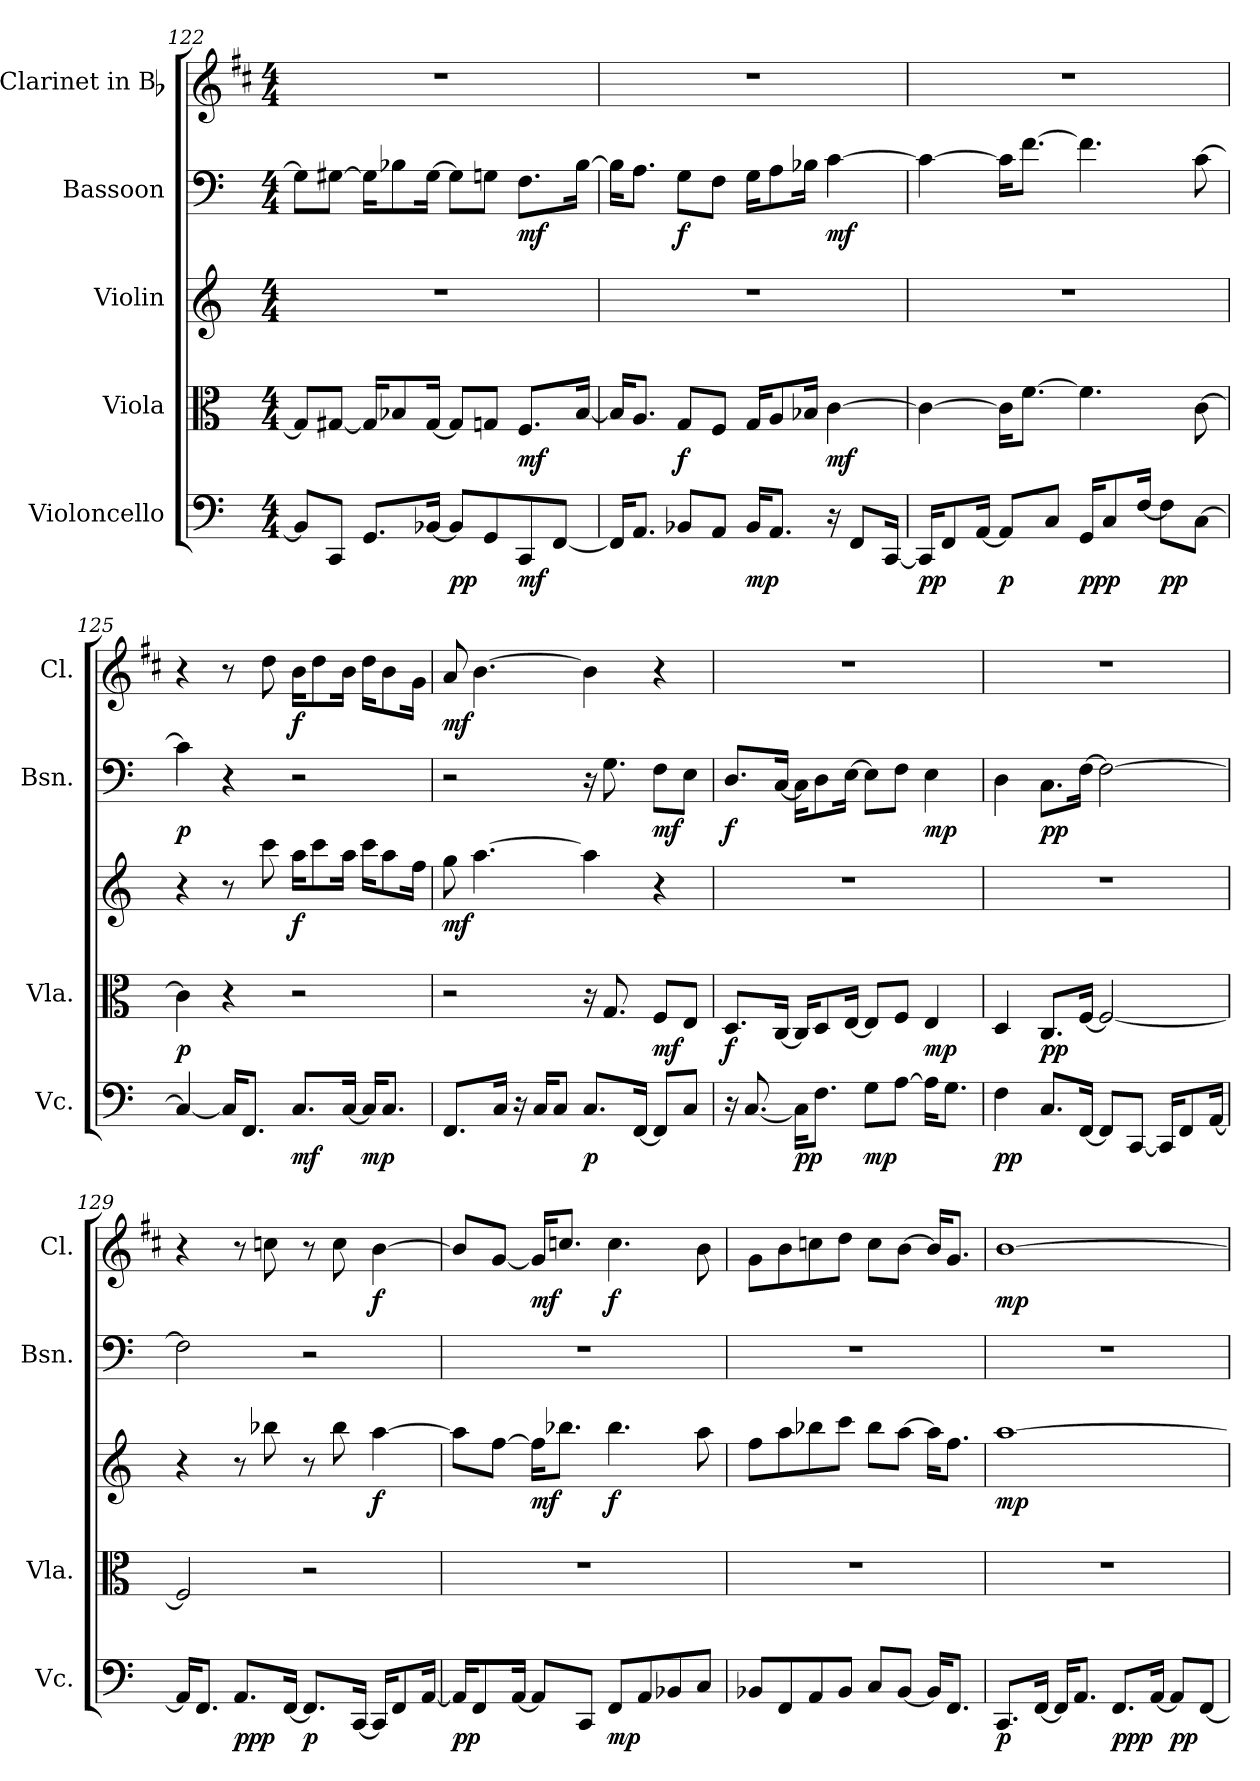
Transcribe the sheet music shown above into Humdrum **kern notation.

**kern	**dynam	**kern	**dynam	**kern	**dynam	**kern	**dynam	**kern	**dynam
*part5	*part5	*part4	*part4	*part3	*part3	*part2	*part2	*part1	*part1
*staff5	*staff5	*staff4	*staff4	*staff3	*staff3	*staff2	*staff2	*staff1	*staff1
*I"Violoncello	*	*I"Viola	*	*I"Violin	*	*I"Bassoon	*	*I"Clarinet in Bb	*
*I'Vc.	*	*I'Vla.	*	*	*	*I'Bsn.	*	*I'Cl.	*
*clefF4	*	*clefC3	*	*clefG2	*	*clefF4	*	*clefG2	*
*	*	*	*	*	*	*	*	*ITrd1c2	*
*k[]	*	*k[]	*	*k[]	*	*k[]	*	*k[]	*
*C:	*	*C:	*	*C:	*	*C:	*	*C:	*
*M4/4	*	*M4/4	*	*M4/4	*	*M4/4	*	*M4/4	*
=122	=122	=122	=122	=122	=122	=122	=122	=122	=122
8BB-i/L]	.	8Gi/L]	.	1r	.	8Gi\L]	.	1r	.
8CCi/J	.	[8G#Xi/J	.	.	.	[8G#Xi\J	.	.	.
8.GGi/L	.	16G#i/KL]	.	.	.	16G#i\KL]	.	.	.
.	.	8B-Xi/	.	.	.	8B-Xi\	.	.	.
[16BB-Xi/Jk	.	[16G#i/Jk	.	.	.	[16G#i\Jk	.	.	.
8BB-i/L]	pp	8G#i/L]	.	.	.	8G#i\L]	.	.	.
8GGi/	.	8Gni/J	.	.	.	8Gni\J	.	.	.
8CCi/	mf	8.Fi/L	mf	.	.	8.Fi\L	mf	.	.
[8FFi/J	.	.	.	.	.	.	.	.	.
.	.	[16B-i/Jk	.	.	.	[16B-i\Jk	.	.	.
!!LO:PB:g=z
=123	=123	=123	=123	=123	=123	=123	=123	=123	=123
16FFi/KL]	.	16B-i/KL]	.	1r	.	16B-i\KL]	.	1r	.
8.AAi/J	.	8.Ai/J	.	.	.	8.Ai\J	.	.	.
8BB-Xi/L	.	8Gi/L	f	.	.	8Gi\L	f	.	.
8AAi/J	.	8Fi/J	.	.	.	8Fi\J	.	.	.
16BB-i/KL	mp	16Gi/KL	.	.	.	16Gi\KL	.	.	.
8.AAi/J	.	8Ai/	.	.	.	8Ai\	.	.	.
.	.	16B-Xi/Jk	.	.	.	16B-Xi\Jk	.	.	.
16r	.	[4ci\	mf	.	.	[4ci\	mf	.	.
8FFi/L	.	.	.	.	.	.	.	.	.
[16CCi/Jk	.	.	.	.	.	.	.	.	.
=124	=124	=124	=124	=124	=124	=124	=124	=124	=124
16CCi/KL]	pp	4ci\_	.	1r	.	4ci\_	.	1r	.
8FFi/	.	.	.	.	.	.	.	.	.
[16AAi/Jk	.	.	.	.	.	.	.	.	.
8AAi/L]	p	16ci\KL]	.	.	.	16ci\KL]	.	.	.
.	.	[8.fi\J	.	.	.	[8.fi\J	.	.	.
8Ci/J	.	.	.	.	.	.	.	.	.
16GGi/KL	ppp	4.fi\]	.	.	.	4.fi\]	.	.	.
8Ci/	.	.	.	.	.	.	.	.	.
[16Fi/Jk	.	.	.	.	.	.	.	.	.
8Fi\L]	pp	.	.	.	.	.	.	.	.
[8Ci\J	.	[8ci\	.	.	.	[8ci\	.	.	.
=125	=125	=125	=125	=125	=125	=125	=125	=125	=125
4Ci/_	.	4ci\]	p	4r	.	4ci\]	p	4r	.
16Ci/KL]	.	4r	.	8r	.	4r	.	8r	.
8.FFi/J	.	.	.	.	.	.	.	.	.
.	.	.	.	8ccci\	.	.	.	8cci\	.
8.Ci/L	mf	2r	.	16aai\KL	f	2r	.	16ai\KL	f
.	.	.	.	8ccci\	.	.	.	8cci\	.
[16Ci/Jk	.	.	.	16aai\Jk	.	.	.	16ai\Jk	.
16Ci/KL]	mp	.	.	16ccci\KL	.	.	.	16cci\KL	.
8.Ci/J	.	.	.	8aai\	.	.	.	8ai\	.
.	.	.	.	16ffi\Jk	.	.	.	16fi\Jk	.
!!LO:LB:g=z
=126	=126	=126	=126	=126	=126	=126	=126	=126	=126
8.FFi/L	.	2r	.	8ggi\	mf	2r	.	8gi/	mf
.	.	.	.	[4.aai\	.	.	.	[4.ai\	.
16Ci/Jk	.	.	.	.	.	.	.	.	.
16r	.	.	.	.	.	.	.	.	.
16Ci/KL	.	.	.	.	.	.	.	.	.
8Ci/J	.	.	.	.	.	.	.	.	.
8.Ci/L	p	16r	.	4aai\]	.	16r	.	4ai\]	.
.	.	8.Gi/	.	.	.	8.Gi\	.	.	.
[16FFi/Jk	.	.	.	.	.	.	.	.	.
8FFi/L]	.	8Fi/L	mf	4r	.	8Fi\L	mf	4r	.
8Ci/J	.	8Ei/J	.	.	.	8Ei\J	.	.	.
=127	=127	=127	=127	=127	=127	=127	=127	=127	=127
16r	.	8.Di/L	f	1r	.	8.Di/L	f	1r	.
[8.Ci/	.	.	.	.	.	.	.	.	.
.	.	[16Ci/Jk	.	.	.	[16Ci/Jk	.	.	.
16Ci\KL]	pp	16Ci/KL]	.	.	.	16Ci\KL]	.	.	.
8.Fi\J	.	8Di/	.	.	.	8Di\	.	.	.
.	.	[16Ei/Jk	.	.	.	[16Ei\Jk	.	.	.
8Gi\L	mp	8Ei/L]	.	.	.	8Ei\L]	.	.	.
[8Ai\J	.	8Fi/J	.	.	.	8Fi\J	.	.	.
16Ai\KL]	.	4Ei/	mp	.	.	4Ei\	mp	.	.
8.Gi\J	.	.	.	.	.	.	.	.	.
=128	=128	=128	=128	=128	=128	=128	=128	=128	=128
4Fi\	pp	4Di/	.	1r	.	4Di\	.	1r	.
8.Ci/L	.	8.Ci/L	pp	.	.	8.Ci\L	pp	.	.
[16FFi/Jk	.	[16Fi/Jk	.	.	.	[16Fi\Jk	.	.	.
8FFi/L]	.	2Fi/_	.	.	.	2Fi\_	.	.	.
[8CCi/J	.	.	.	.	.	.	.	.	.
16CCi/KL]	.	.	.	.	.	.	.	.	.
8FFi/	.	.	.	.	.	.	.	.	.
[16AAi/Jk	.	.	.	.	.	.	.	.	.
!!LO:PB:g=z
=129	=129	=129	=129	=129	=129	=129	=129	=129	=129
16AAi/KL]	.	2Fi/]	.	4r	.	2Fi\]	.	4r	.
8.FFi/J	.	.	.	.	.	.	.	.	.
8.AAi/L	ppp	.	.	8r	.	.	.	8r	.
.	.	.	.	8bb-Xi\	.	.	.	8b-Xi\	.
[16FFi/Jk	.	.	.	.	.	.	.	.	.
8.FFi/L]	p	2r	.	8r	.	2r	.	8r	.
.	.	.	.	8bb-i\	.	.	.	8b-i\	.
[16CCi/Jk	.	.	.	.	.	.	.	.	.
16CCi/KL]	.	.	.	[4aai\	f	.	.	[4ai\	f
8FFi/	.	.	.	.	.	.	.	.	.
[16AAi/Jk	.	.	.	.	.	.	.	.	.
=130	=130	=130	=130	=130	=130	=130	=130	=130	=130
16AAi/KL]	pp	1r	.	8aai\L]	.	1r	.	8ai/L]	.
8FFi/	.	.	.	.	.	.	.	.	.
.	.	.	.	[8ffi\J	.	.	.	[8fi/J	.
[16AAi/Jk	.	.	.	.	.	.	.	.	.
8AAi/L]	.	.	.	16ffi\KL]	mf	.	.	16fi/KL]	mf
.	.	.	.	8.bb-Xi\J	.	.	.	8.b-Xi/J	.
8CCi/J	.	.	.	.	.	.	.	.	.
8FFi/L	mp	.	.	4.bb-i\	f	.	.	4.b-i\	f
8AAi/	.	.	.	.	.	.	.	.	.
8BB-Xi/	.	.	.	.	.	.	.	.	.
8Ci/J	.	.	.	8aai\	.	.	.	8ai\	.
=131	=131	=131	=131	=131	=131	=131	=131	=131	=131
8BB-Xi/L	.	1r	.	8ffi\L	.	1r	.	8fi\L	.
8FFi/	.	.	.	8aai\	.	.	.	8ai\	.
8AAi/	.	.	.	8bb-Xi\	.	.	.	8b-Xi\	.
8BB-i/J	.	.	.	8ccci\J	.	.	.	8cci\J	.
8Ci/L	.	.	.	8bb-i\L	.	.	.	8b-i\L	.
[8BB-i/J	.	.	.	[8aai\J	.	.	.	[8ai\J	.
16BB-i/KL]	.	.	.	16aai\KL]	.	.	.	16ai/KL]	.
8.FFi/J	.	.	.	8.ffi\J	.	.	.	8.fi/J	.
!!LO:LB:g=z
=132	=132	=132	=132	=132	=132	=132	=132	=132	=132
8.CCi/L	p	1r	.	[1aai	mp	1r	.	[1ai	mp
[16FFi/Jk	.	.	.	.	.	.	.	.	.
16FFi/KL]	.	.	.	.	.	.	.	.	.
8.AAi/J	.	.	.	.	.	.	.	.	.
8.FFi/L	ppp	.	.	.	.	.	.	.	.
[16AAi/Jk	.	.	.	.	.	.	.	.	.
8AAi/L]	pp	.	.	.	.	.	.	.	.
[8FFi/J	.	.	.	.	.	.	.	.	.
=	=	=	=	=	=	=	=	=	=
*-	*-	*-	*-	*-	*-	*-	*-	*-	*-
